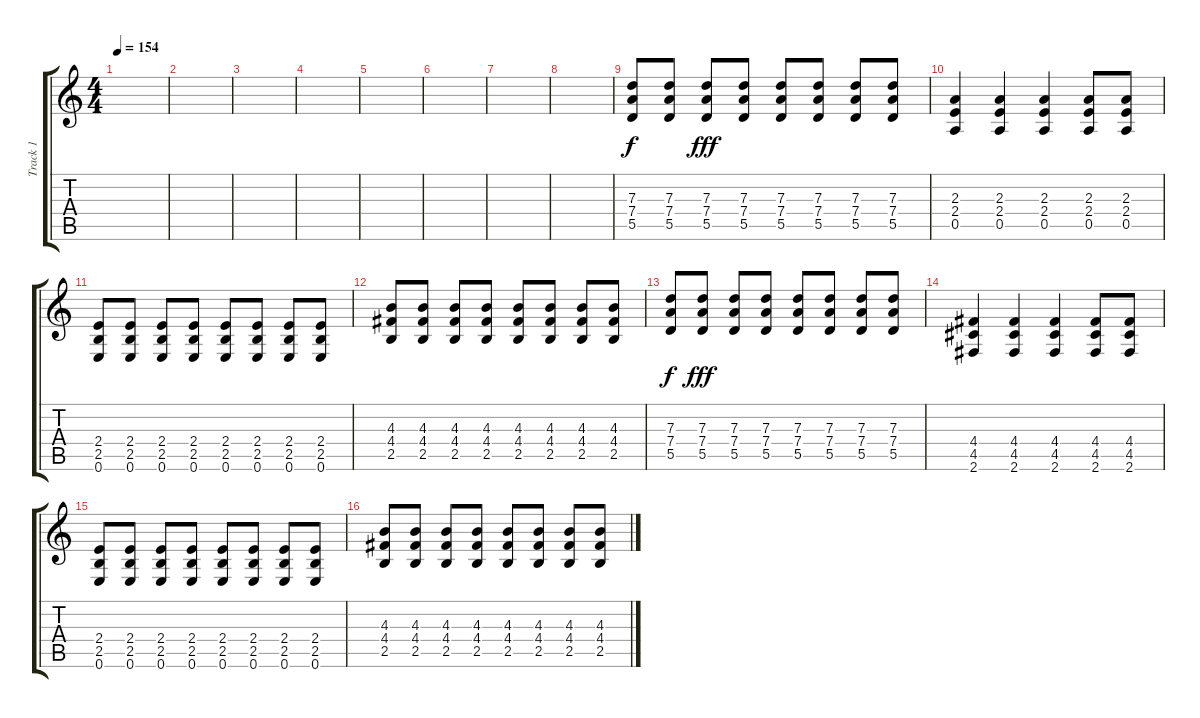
\track ("Track 1" "Track 1") {instrument overdrivenguitar}
\staff {score tabs}
\tuning (E4 B3 G3 D3 A2 E2) {hide}
\ts (4 4)
\tempo 154
\clef g2
\ks c
|
|
|
|
|
|
|
|
(7.3 7.4 5.5).8{volume 14 instrument overdrivenguitar} (7.3 7.4 5.5).8 (7.3 7.4 5.5).8{dy fff} (7.3 7.4 5.5).8 (7.3 7.4 5.5).8 (7.3 7.4 5.5).8 (7.3 7.4 5.5).8 (7.3 7.4 5.5).8 |
(2.3 2.4 0.5).4 (2.3 2.4 0.5).4 (2.3 2.4 0.5).4 (2.3 2.4 0.5).8 (2.3 2.4 0.5).8 |
(2.4 2.5 0.6).8 (2.4 2.5 0.6).8 (2.4 2.5 0.6).8 (2.4 2.5 0.6).8 (2.4 2.5 0.6).8 (2.4 2.5 0.6).8 (2.4 2.5 0.6).8 (2.4 2.5 0.6).8 |
(4.3 4.4 2.5).8 (4.3 4.4 2.5).8 (4.3 4.4 2.5).8 (4.3 4.4 2.5).8 (4.3 4.4 2.5).8 (4.3 4.4 2.5).8 (4.3 4.4 2.5).8 (4.3 4.4 2.5).8 |
(7.3 7.4 5.5).8{dy f} (7.3 7.4 5.5).8{dy fff} (7.3 7.4 5.5).8 (7.3 7.4 5.5).8 (7.3 7.4 5.5).8 (7.3 7.4 5.5).8 (7.3 7.4 5.5).8 (7.3 7.4 5.5).8 |
(4.4 4.5 2.6).4 (4.4 4.5 2.6).4 (4.4 4.5 2.6).4 (4.4 4.5 2.6).8 (4.4 4.5 2.6).8 |
(2.4 2.5 0.6).8 (2.4 2.5 0.6).8 (2.4 2.5 0.6).8 (2.4 2.5 0.6).8 (2.4 2.5 0.6).8 (2.4 2.5 0.6).8 (2.4 2.5 0.6).8 (2.4 2.5 0.6).8 |
(4.3 4.4 2.5).8 (4.3 4.4 2.5).8 (4.3 4.4 2.5).8 (4.3 4.4 2.5).8 (4.3 4.4 2.5).8 (4.3 4.4 2.5).8 (4.3 4.4 2.5).8 (4.3 4.4 2.5).8
